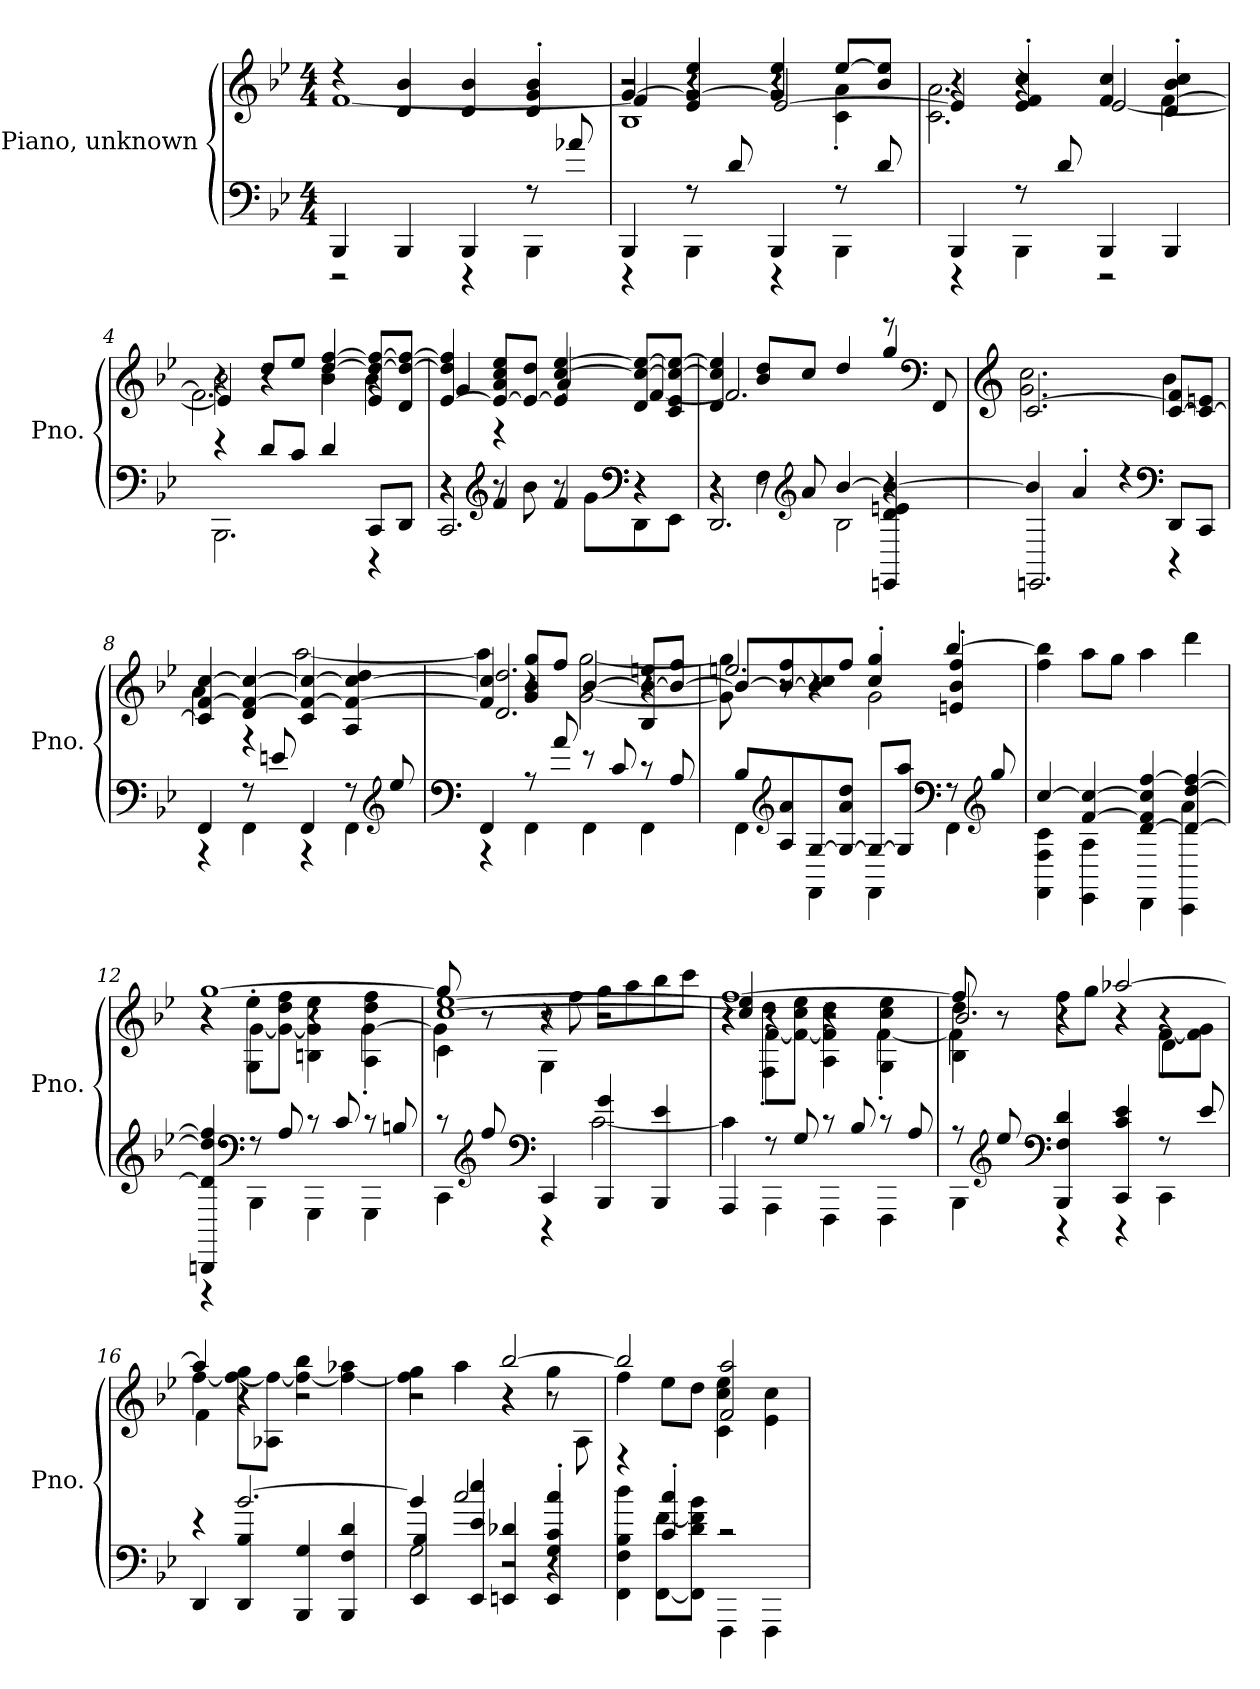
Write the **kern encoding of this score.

**kern	**kern
*part1	*part1
*staff2	*staff1
*I"Piano, unknown	*
*I'Pno.	*
*clefF4	*clefG2
*k[b-e-]	*k[b-e-]
*M4/4	*M4/4
*MM120	*MM120
=1	=1
*^	*^
4BBB-/	2r	4r	[1f
4BBB-/	.	4d/ 4b-/	.
4BBB-/	4r	4d/ 4b-/	.
8r	4BBB-\	4d/' 4g/' 4b-/'	.
8a-X/	.	.	.
=2	=2	=2	=2
*	*	*^	*^
4BBB-/	4r	[4g/	2r	4f/]	1B-
8r	4BBB-\	4e-/ 4g/_ 4ee-/	.	4r	.
8d/	.	.	.	.	.
4BBB-/	4r	4g/] 4ee-/	4r	[2e-/	.
8r	4BBB-\	[8ee-/L	4c\' 4a\'	.	.
8d/	.	8b-/ 8ee-/]J	.	.	.
*	*	*	*	*v	*v
=3	=3	=3	=3	=3
4BBB-/	4r	4r	4e-/]	2.c\ 2.a\
8r	4BBB-\	4e-/' 4f/' 4cc/'	4r	.
8d/	.	.	.	.
4BBB-/	2r	4f/ 4cc/	[2e-/	.
4BBB-/	.	4d/' 4b-/' 4cc/'	.	[4f\
=4	=4	=4	=4	=4
*	*	*	*	*^
4r	2.BBB-\	4r	2b-\	4e-/]	2.f\]
8d/L	.	8dd/L	.	4r	.
8c/J	.	8ee-/J	.	.	.
4d/	.	[4dd/ [4ff/	4b-\	2r	.
8CC/L	4r	8e-/ 8dd/_ 8ff/_L	4b-\	.	4r
8DD/J	.	8d/ 8dd/_ 8ff/_J	.	.	.
*	*	*	*v	*v	*v
!!LO:LB:g=z
=5	=5	=5	=5
*	*^	*	*
4r	4r	2.CC/	[4e-/ 4dd/] 4ff/]	4g/
*clefG2	*	*	*	*
4f/	8r	.	8e-/_ 8a/ 8cc/ 8ee-/L	4r
.	8b-\	.	8e-/_ 8dd/J	.
4f/	8r	.	4e-/] [4cc/ [4ee-/	4a'/
.	8g\L	.	.	.
*clefF4	*	*	*	*
4r	8DD\	4r	8d/ 8cc/_ 8ee-/_L	[4f/
.	8EE-\J	.	8c/ 8e-/ 8cc/_ 8ee-/_J	.
=6	=6	=6	=6	=6
4r	4r	2.DD/	4d/ 4cc/] 4ee-/]	2.f/]
8r	4F\	.	8b-/ 8dd/L	.
*clefG2	*	*	*	*
8a/	.	.	8cc/J	.
[4b-/	2B-\	.	4dd/	.
4EEn/ 4d/ 4en/ 4b-/_	.	4r	8r	4gg/
*	*	*	*clefF4	*
.	.	.	8FF/	.
*v	*v	*v	*	*
=7	=7	=7
*	*clefG2	*
*^	*	*
4b-/]	2.EEn/	[2.c/	2.g\ 2.cc\
4a'/	.	.	.
4r	.	.	.
*clefF4	*	*	*
8DD/L	4r	8c/_ 8f/L	4b-\
8CC/J	.	8c/_ 8en/J	.
!!LO:LB:g=z	!!
=8	=8	=8	=8
4FF/	4r	4c/] [4f/ [4cc/	4a\
8r	4FF\	4d/ 4f/_ 4cc/_	4r
8en/	.	.	.
4FF/	4r	4c/ 4f/_ 4cc/_	[2aa\
8r	4FF\	4A/ 4f/_ 4cc/_ 4dd/	.
*clefG2	*	*	*
8ee-/	.	.	.
*	*	*v	*v
=9	=9	=9
*clefF4	*	*
*	*	*^
*	*	*	*^
4FF/	4r	4f/] 4cc/]	4aa\]	2.d/ 2.dd/
8r	4FF\	8g/ 8b-/ 8gg/L	4r	.
8a/	.	8ff/J	.	.
8r	4FF\	[4b-/	[2g\ [2gg\	.
8c/	.	.	.	.
8r	4FF\	8B-/ 8b-/_ 8een/L	.	4r
8A/	.	8b-/_ 8ff/J	.	.
=10	=10	=10	=10	=10
8B-/L	4FF\	8b-/L_	8g\] 8gg\]	2.een/
*clefG2	*	*	*	*
8A/ 8a/	.	8b-/_ 8ff/	8r	.
[8G/	4FF\	8b-/] 8cc/	4r	.
8G/_ 8a/ 8dd/J	.	8ff/J	.	.
8G/L_	4FF\	4cc/' 4gg/'	2g\	.
8G/] 8aa/J	.	.	.	.
*clefF4	*	*	*	*
8r	4FF\	[4bb-/	.	4en/' 4b-/' 4ff/'
*clefG2	*	*	*	*
8gg/	.	.	.	.
*	*	*v	*v	*v
!!LO:LB:g=z
=11	=11	=11
[4cc/	4FF\ 4F\ 4c\	4ff\ 4bb-\]
[4f/ 4cc/_	4EE-\ 4A\	8aa\L
.	.	8gg\J
[4d/ 4f/] 4cc/] [4ff/	4DD\	4aa\
4d/_ [4dd/ 4ff/_	4CC\ 4a\	4ddd\
=12	=12	=12
*	*	*^
*	*	*	*^
4BBBn/ 4d/] 4dd/] 4ff/]	4r	[1gg	4r	4r
*clefF4	*	*	*	*
8r	4BBB\	.	[8g\L	4G\' 4ee-\'
8A/	.	.	8g\_ 8dd\ 8ff\J	.
8r	4GGG\	.	4Bn\ 4g\] 4ee-\	4r
8c/	.	.	.	.
8r	4GGG\	.	4A\' 4dd\' 4ff\'	[4g\
8Bn/	.	.	.	.
=13	=13	=13	=13	=13
*	*	*	*	*^
8r	4CC\	8gg/]	4c\	[1cc [1ee-	4g\]
*clefG2	*	*	*	*	*
8ff/	.	8r	.	.	.
*clefF4	*	*	*	*	*
4CC/	4r	4r	8r	.	4G\
.	.	.	8ff\	.	.
4BBB-/ 4g/	[2c\	2r	8gg\L	.	2r
.	.	.	8aa\	.	.
4BBB-/ 4e-/	.	.	8bb-\	.	.
.	.	.	8ccc\J	.	.
!!LO:LB:g=z	!!	!!	!!
=14	=14	=14	=14	=14	=14
4AAA/	4c\]	[1ff	4r	4cc/] 4ee-/]	4r
8r	4AAA\	.	[8f\L	4r	4F\' 4dd\'
8G/	.	.	8f\_ 8cc\ 8ee-\J	.	.
8r	4FFF\	.	4A\ 4f\] 4dd\	2r	4r
8B-/	.	.	.	.	.
8r	4FFF\	.	4G\' 4cc\' 4ee-\'	.	[4f\
8A/	.	.	.	.	.
=15	=15	=15	=15	=15	=15
8r	4BBB-\	8ff/]	4B-\ 4dd\	2.b-/	4f\]
*clefG2	*	*	*	*	*
8ee-/	.	8r	.	.	.
*clefF4	*	*	*	*	*
4BBB-/ 4F/ 4d/	4r	4r	8ff\L	.	4r
.	.	.	8gg\J	.	.
4CC/ 4c/ 4e-/	4r	[2aa-X/	4r	.	4r
8r	4CC\	.	[8f\L	4r	4d'\
8e-/	.	.	8f\] 8g\J	.	.
*	*	*	*	*v	*v
=16	=16	=16	=16	=16
4r	4DD/	4aa-/]	[4ff\	4f\
[2.b-/	4DD/ 4B-/	4r	8ff\_ 8gg\L	4r
.	.	.	8A-X\ 8ff\_J	.
.	4BBB-/ 4G/	2r	4ff\_ 4bb-\	2r
.	4BBB-/ 4F/ 4d/	.	4ff\_ 4aa-X\	.
=17	=17	=17	=17	=17
*	*^	*	*	*
4b-/]	2G\	4EE-/ 4B-/	2r	4ff\] 4gg\	2r
2cc/	.	4EE-/ 4e-/ 4ee-/	.	4aa\	.
.	2r	4EEn/ 4d-X/	[2bb-/	4r	4r
4r	.	4EE/' 4G/' 4c/' 4cc/'	.	8r	4gg\
.	.	.	.	8A\	.
*	*v	*v	*	*	*
*	*	*	*v	*v
!!LO:LB:g=z
=18	=18	=18	=18
4r	4FF\ 4F\ 4B-\ 4dd\	2bb-/]	4ff\
4c/' 4cc/'	[8FF\ [8f\L	.	8ee-\L
.	8FF\] 8d\ 8f\] 8b-\J	.	8dd\J
2r	4FFF\	2f/ 2aa/	4c\ 4cc\ 4ee-\
.	4FFF\	.	4e-\ 4cc\
*v	*v	*	*
*	*v	*v
=	=
*-	*-
